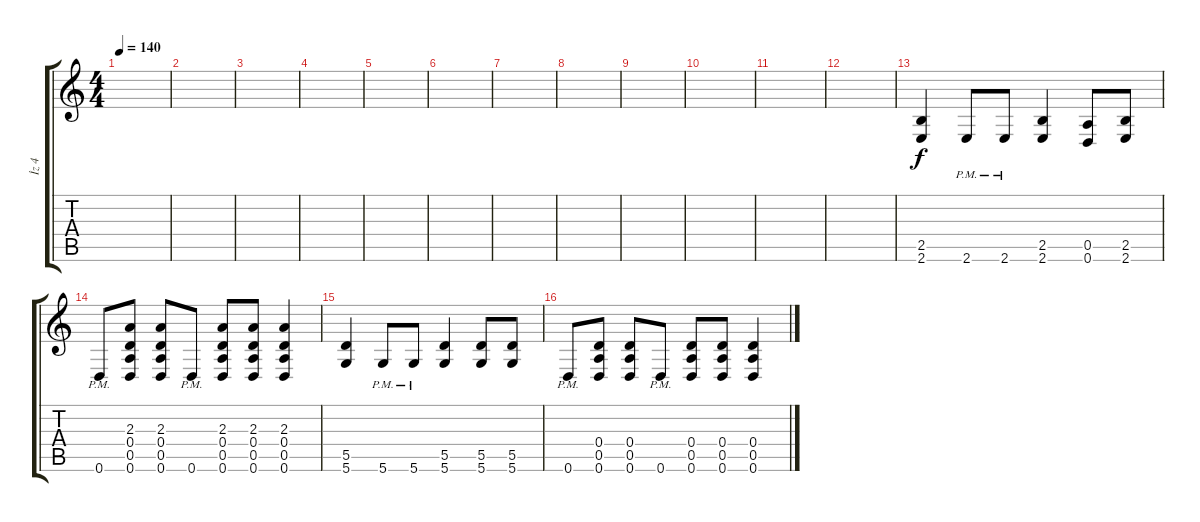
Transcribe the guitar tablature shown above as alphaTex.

\track ("İz 4" "İz 4") {instrument overdrivenguitar}
\staff {score tabs}
\tuning (E4 B3 G3 D3 A2 D2) {hide}
\ts (4 4)
\tempo 140
\clef g2
\ks c
|
|
|
|
|
|
|
|
|
|
|
|
(2.5 2.6).4 2.6{pm}.8 2.6{pm}.8 (2.5 2.6).4 (0.5 0.6).8 (2.5 2.6).8 |
0.6{pm}.8 (2.3 0.4 0.5 0.6).8 (2.3 0.4 0.5 0.6).8 0.6{pm}.8 (2.3 0.4 0.5 0.6).8 (2.3 0.4 0.5 0.6).8 (2.3 0.4 0.5 0.6).4 |
(5.5 5.6).4 5.6{pm}.8 5.6{pm}.8 (5.5 5.6).4 (5.5 5.6).8 (5.5 5.6).8 |
0.6{pm}.8 (0.4 0.5 0.6).8 (0.4 0.5 0.6).8 0.6{pm}.8 (0.4 0.5 0.6).8 (0.4 0.5 0.6).8 (0.4 0.5 0.6).4
